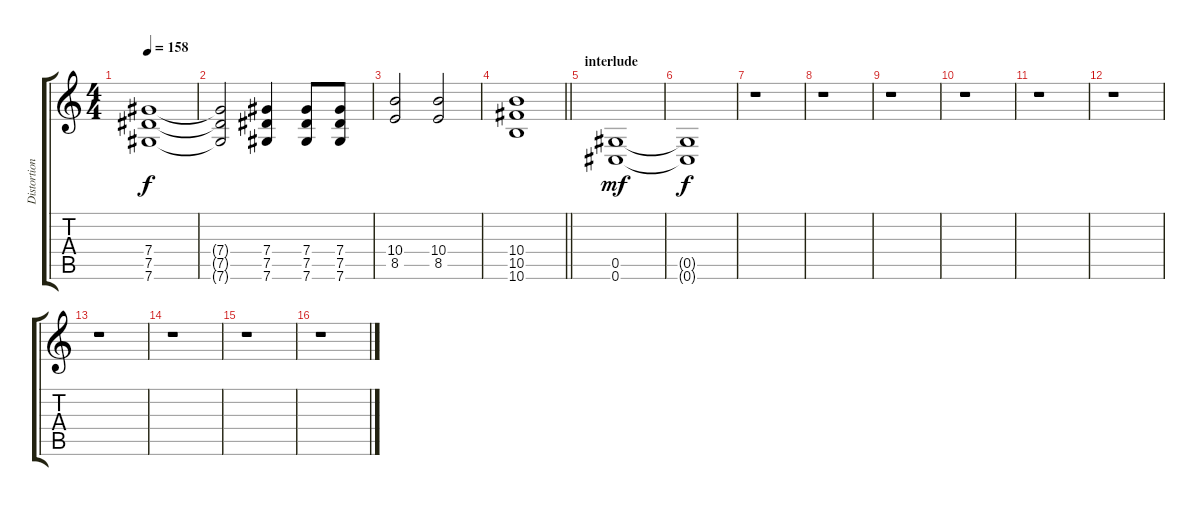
\track ("Distortion Guitar" "Distortion") {instrument overdrivenguitar}
\staff {score tabs}
\tuning (Eb4 Bb3 Gb3 Db3 Ab2 Db2) {hide}
\ts (4 4)
\tempo 158
\clef g2
\ks c
(7.4 7.5 7.6).1{dy f} |
(7.4{t} 7.5{t} 7.6{t}).2 (7.4 7.5 7.6).4 (7.4 7.5 7.6).8 (7.4 7.5 7.6).8 |
(10.4 8.5).2 (10.4 8.5).2 |
\barLineRight lightlight
(10.4 10.5 10.6).1 |
\section ("" "interlude")
(0.5 0.6).1{dy mf volume 4} |
(0.5{t} 0.6{t}).1{dy f} |
r.1{volume 2} |
r.1 |
r.1 |
r.1 |
r.1 |
r.1 |
r.1 |
r.1 |
r.1 |
r.1
